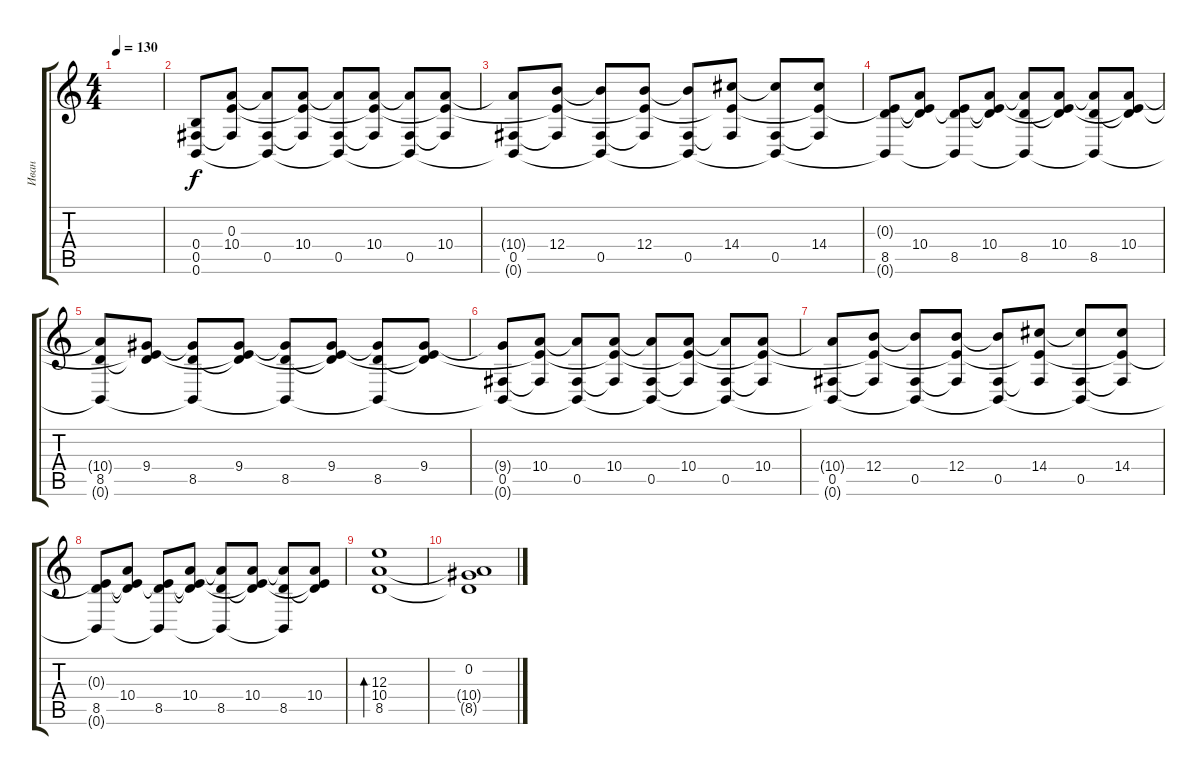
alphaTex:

\track ("Иван" "Иван") {instrument acousticguitarsteel}
\staff {score tabs}
\tuning (Db4 Ab3 E3 B2 Gb2 B1) {hide}
\ts (4 4)
\tempo 130
\clef g2
\ks c
|
(0.4 0.5 0.6).8 (0.3 10.4 0.5{t}).8 (10.4{t} 0.5 0.6{t}).8 (0.3{t} 10.4 0.5{t}).8 (10.4{t} 0.5 0.6{t}).8 (0.3{t} 10.4 0.5{t}).8 (10.4{t} 0.5 0.6{t}).8 (0.3{t} 10.4 0.5{t}).8 |
(10.4{t} 0.5 0.6{t}).8 (0.3{t} 12.4 0.5{t}).8 (12.4{t} 0.5 0.6{t}).8 (0.3{t} 12.4 0.5{t}).8 (12.4{t} 0.5 0.6{t}).8 (0.3{t} 14.4 0.5{t}).8 (14.4{t} 0.5 0.6{t}).8 (0.3{t} 14.4 0.5{t}).8 |
(0.3{t} 8.5 0.6{t}).8 (0.3{t} 10.4 8.5{t}).8 (0.3{t} 8.5 0.6{t}).8 (0.3{t} 10.4 8.5{t}).8 (10.4{t} 8.5 0.6{t}).8 (0.3{t} 10.4 8.5{t}).8 (10.4{t} 8.5 0.6{t}).8 (0.3{t} 10.4 8.5{t}).8 |
(10.4{t} 8.5 0.6{t}).8 (0.3{t} 9.4 8.5{t}).8 (9.4{t} 8.5 0.6{t}).8 (0.3{t} 9.4 8.5{t}).8 (9.4{t} 8.5 0.6{t}).8 (0.3{t} 9.4 8.5{t}).8 (9.4{t} 8.5 0.6{t}).8 (0.3{t} 9.4 8.5{t}).8 |
(9.4{t} 0.5 0.6{t}).8 (0.3{t} 10.4 0.5{t}).8 (10.4{t} 0.5 0.6{t}).8 (0.3{t} 10.4 0.5{t}).8 (10.4{t} 0.5 0.6{t}).8 (0.3{t} 10.4 0.5{t}).8 (10.4{t} 0.5 0.6{t}).8 (0.3{t} 10.4 0.5{t}).8 |
(10.4{t} 0.5 0.6{t}).8 (0.3{t} 12.4 0.5{t}).8 (12.4{t} 0.5 0.6{t}).8 (0.3{t} 12.4 0.5{t}).8 (12.4{t} 0.5 0.6{t}).8 (0.3{t} 14.4 0.5{t}).8 (14.4{t} 0.5 0.6{t}).8 (0.3{t} 14.4 0.5{t}).8 |
(0.3{t} 8.5 0.6{t}).8 (0.3{t} 10.4 8.5{t}).8 (0.3{t} 8.5 0.6{t}).8 (0.3{t} 10.4 8.5{t}).8 (10.4{t} 8.5 0.6{t}).8 (0.3{t} 10.4 8.5{t}).8 (10.4{t} 8.5 0.6{t}).8 (0.3{t} 10.4 8.5{t}).8 |
(12.3 10.4 8.5).1{bd 480} |
(0.2 10.4{t} 8.5{t}).1
